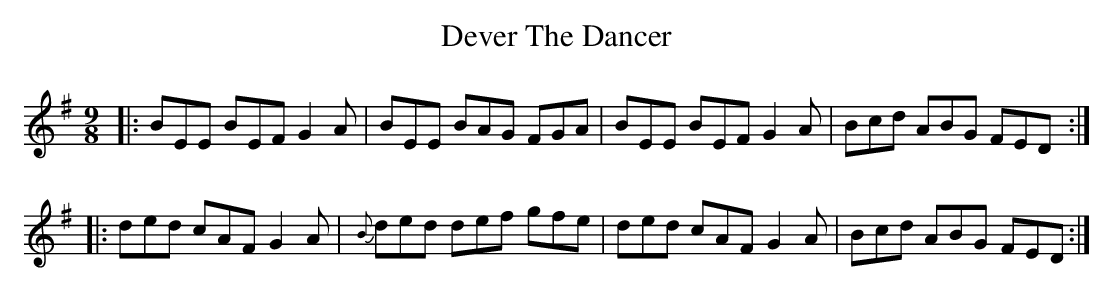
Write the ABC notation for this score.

X:1
T: Dever The Dancer
M: 9/8
L: 1/8
K: Emin
|:BEE BEF G2A|BEE BAG FGA|BEE BEF G2A|Bcd ABG FED:|
|:ded cAF G2A|{B}ded def gfe|ded cAF G2A|Bcd ABG FED:|
